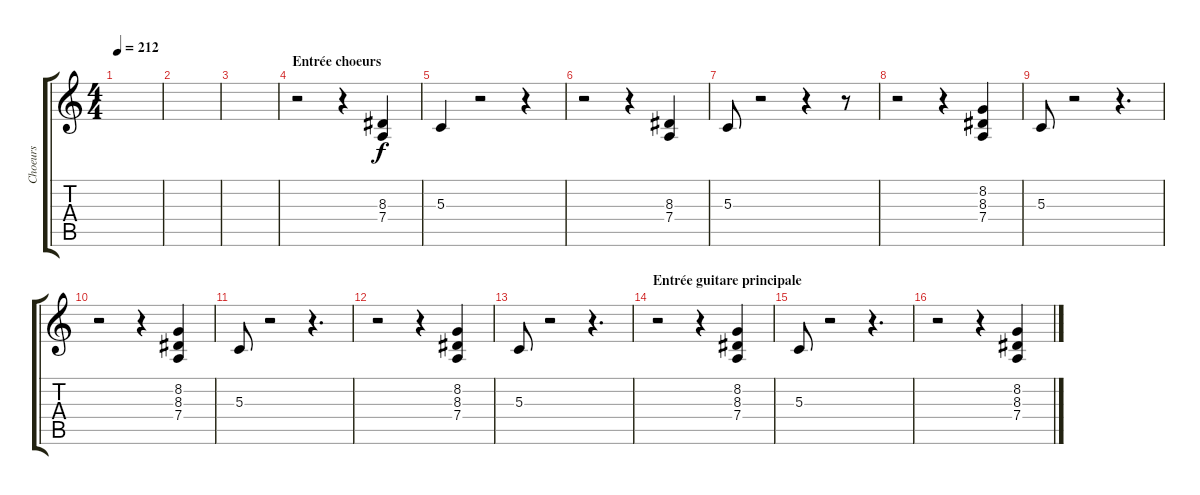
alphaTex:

\track ("Choeurs" "Choeurs") {instrument voiceoohs}
\staff {score tabs}
\tuning (E4 B3 G3 D3 A2 E2) {hide}
\ts (4 4)
\tempo 212
\clef g2
\ks c
|
|
|
\section ("" "Entrée choeurs")
r.2 r.4 (8.3 7.4).4 |
5.3.4 r.2 r.4 |
r.2 r.4 (8.3 7.4).4 |
5.3.8 r.2 r.4 r.8 |
r.2 r.4 (8.2 8.3 7.4).4 |
5.3.8 r.2 r.4{d} |
r.2 r.4 (8.2 8.3 7.4).4 |
5.3.8 r.2 r.4{d} |
r.2{volume 10} r.4 (8.2 8.3 7.4).4 |
5.3.8 r.2 r.4{d} |
\section ("" "Entrée guitare principale")
r.2 r.4 (8.2 8.3 7.4).4 |
5.3.8 r.2 r.4{d} |
r.2 r.4 (8.2 8.3 7.4).4
